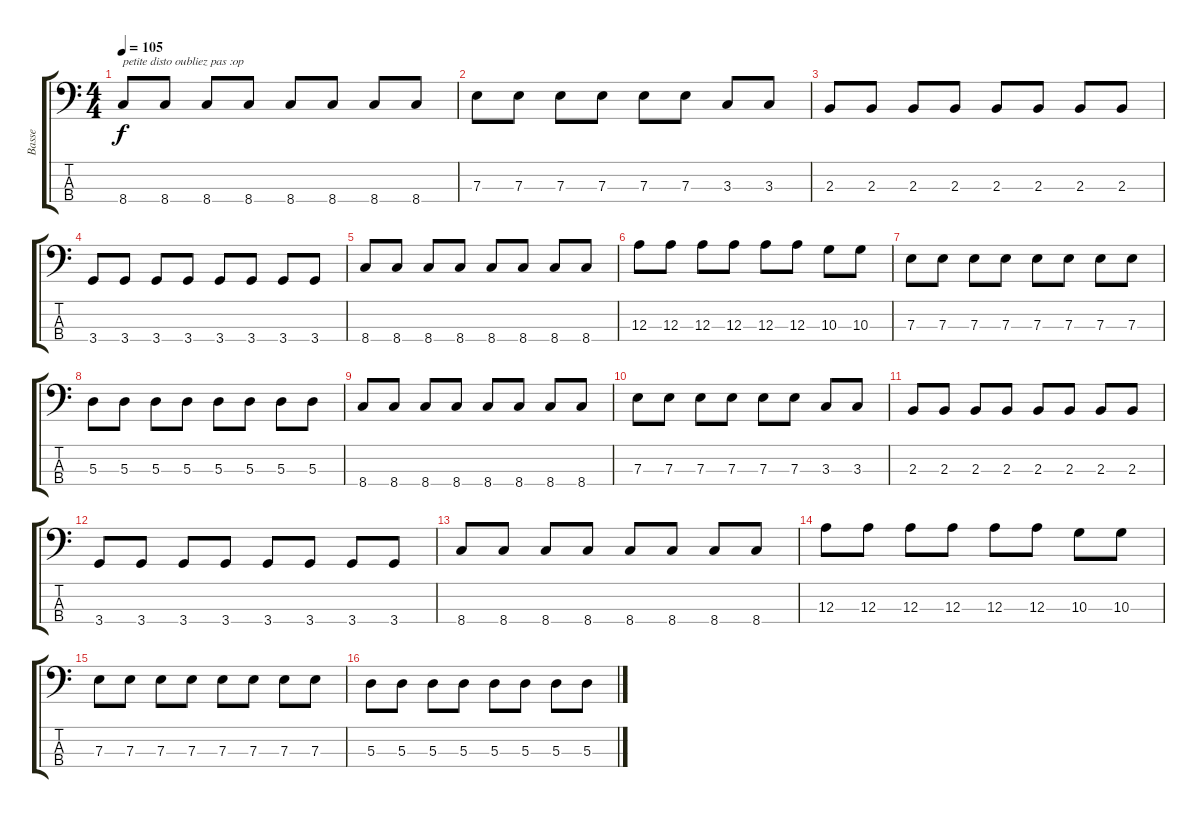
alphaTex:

\track ("Basse" "Basse") {instrument distortionguitar}
\staff {score tabs}
\tuning (G2 D2 A1 E1) {hide}
\ts (4 4)
\tempo 105
\clef f4
\ks c
8.4.8{txt "petite disto oubliez pas :op" dy f instrument distortionguitar} 8.4.8 8.4.8 8.4.8 8.4.8 8.4.8 8.4.8 8.4.8 |
7.3.8 7.3.8 7.3.8 7.3.8 7.3.8 7.3.8 3.3.8 3.3.8 |
2.3.8 2.3.8 2.3.8 2.3.8 2.3.8 2.3.8 2.3.8 2.3.8 |
3.4.8 3.4.8 3.4.8 3.4.8 3.4.8 3.4.8 3.4.8 3.4.8 |
8.4.8 8.4.8 8.4.8 8.4.8 8.4.8 8.4.8 8.4.8 8.4.8 |
12.3.8 12.3.8 12.3.8 12.3.8 12.3.8 12.3.8 10.3.8 10.3.8 |
7.3.8 7.3.8 7.3.8 7.3.8 7.3.8 7.3.8 7.3.8 7.3.8 |
5.3.8 5.3.8 5.3.8 5.3.8 5.3.8 5.3.8 5.3.8 5.3.8 |
8.4.8 8.4.8 8.4.8 8.4.8 8.4.8 8.4.8 8.4.8 8.4.8 |
7.3.8 7.3.8 7.3.8 7.3.8 7.3.8 7.3.8 3.3.8 3.3.8 |
2.3.8 2.3.8 2.3.8 2.3.8 2.3.8 2.3.8 2.3.8 2.3.8 |
3.4.8 3.4.8 3.4.8 3.4.8 3.4.8 3.4.8 3.4.8 3.4.8 |
8.4.8 8.4.8 8.4.8 8.4.8 8.4.8 8.4.8 8.4.8 8.4.8 |
12.3.8 12.3.8 12.3.8 12.3.8 12.3.8 12.3.8 10.3.8 10.3.8 |
7.3.8 7.3.8 7.3.8 7.3.8 7.3.8 7.3.8 7.3.8 7.3.8 |
5.3.8 5.3.8 5.3.8 5.3.8 5.3.8 5.3.8 5.3.8 5.3.8
